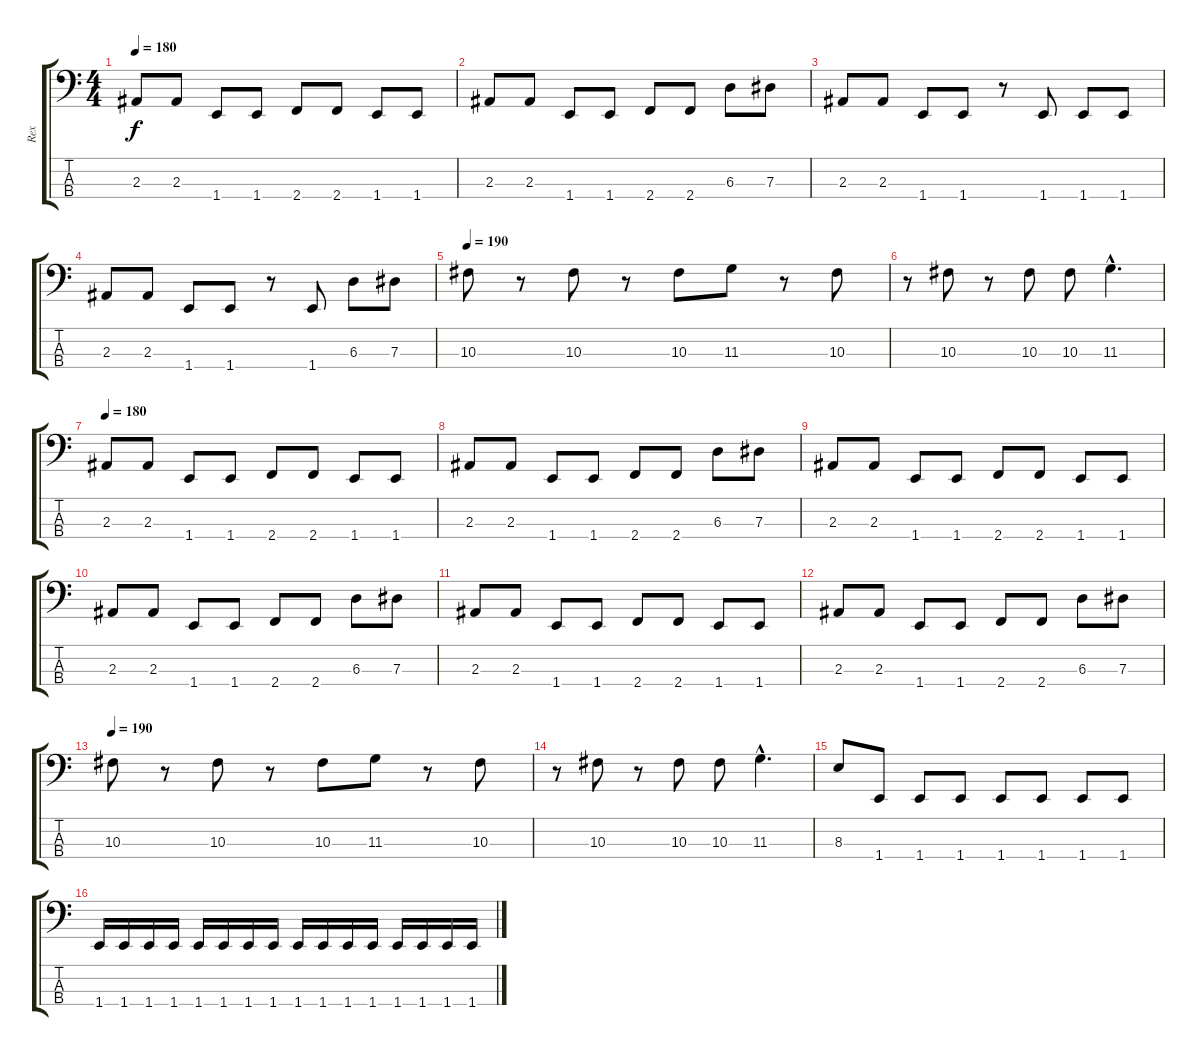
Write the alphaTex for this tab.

\track ("Rex" "Rex") {instrument electricbasspick}
\staff {score tabs}
\tuning (Gb2 Db2 Ab1 Eb1) {hide}
\ts (4 4)
\tempo 180
\clef f4
\ks c
2.3.8{dy f} 2.3.8 1.4.8 1.4.8 2.4.8 2.4.8 1.4.8 1.4.8 |
2.3.8 2.3.8 1.4.8 1.4.8 2.4.8 2.4.8 6.3.8 7.3.8 |
2.3.8 2.3.8 1.4.8 1.4.8 r.8 1.4.8 1.4.8 1.4.8 |
2.3.8 2.3.8 1.4.8 1.4.8 r.8 1.4.8 6.3.8 7.3.8 |
\tempo 190
10.3.8 r.8 10.3.8 r.8 10.3.8 11.3.8 r.8 10.3.8 |
r.8 10.3.8 r.8 10.3.8 10.3.8 11.3{hac}.4{d} |
\tempo 180
2.3.8 2.3.8 1.4.8 1.4.8 2.4.8 2.4.8 1.4.8 1.4.8 |
2.3.8 2.3.8 1.4.8 1.4.8 2.4.8 2.4.8 6.3.8 7.3.8 |
2.3.8 2.3.8 1.4.8 1.4.8 2.4.8 2.4.8 1.4.8 1.4.8 |
2.3.8 2.3.8 1.4.8 1.4.8 2.4.8 2.4.8 6.3.8 7.3.8 |
2.3.8 2.3.8 1.4.8 1.4.8 2.4.8 2.4.8 1.4.8 1.4.8 |
2.3.8 2.3.8 1.4.8 1.4.8 2.4.8 2.4.8 6.3.8 7.3.8 |
\tempo 190
10.3.8 r.8 10.3.8 r.8 10.3.8 11.3.8 r.8 10.3.8 |
r.8 10.3.8 r.8 10.3.8 10.3.8 11.3{hac}.4{d} |
8.3.8 1.4.8 1.4.8 1.4.8 1.4.8 1.4.8 1.4.8 1.4.8 |
1.4.16 1.4.16 1.4.16 1.4.16 1.4.16 1.4.16 1.4.16 1.4.16 1.4.16 1.4.16 1.4.16 1.4.16 1.4.16 1.4.16 1.4.16 1.4.16
